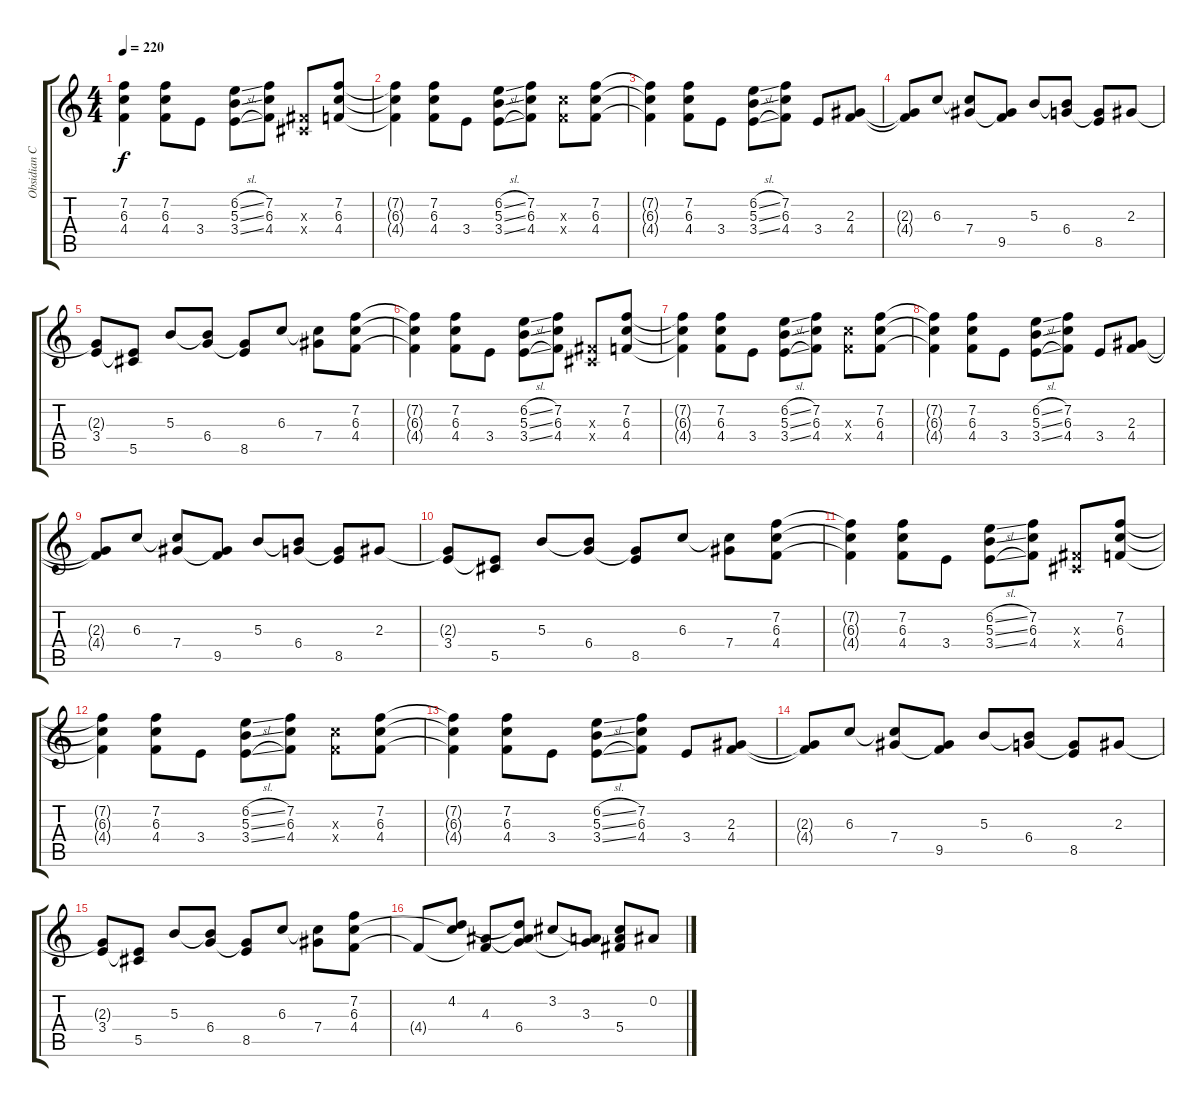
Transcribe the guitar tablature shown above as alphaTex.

\track ("Obsidian C." "Obsidian C") {instrument distortionguitar}
\staff {score tabs}
\tuning (Eb4 Bb3 Gb3 Db3 Ab2 Eb2) {hide}
\ts (4 4)
\tempo 220
\clef g2
\ks c
(7.2{t} 6.3{t} 4.4{t}).4{dy f} (7.2 6.3 4.4).8 3.4.8 (6.2{sl} 5.3{sl} 3.4{sl}).8 (7.2 6.3 4.4).8 (0.3{x} 0.4{x}).8 (7.2 6.3 4.4).8 |
(7.2{t} 6.3{t} 4.4{t}).4 (7.2 6.3 4.4).8 3.4.8 (6.2{sl} 5.3{sl} 3.4{sl}).8 (7.2 6.3 4.4).8 (6.3{x} 4.4{x}).8 (7.2 6.3 4.4).8 |
(7.2{t} 6.3{t} 4.4{t}).4 (7.2 6.3 4.4).8 3.4.8 (6.2{sl} 5.3{sl} 3.4{sl}).8 (7.2 6.3 4.4).8 3.4.8 (2.3 4.4).8 |
(2.3{t} 4.4{t}).8 6.3.8 (6.3{t} 7.4).8 (7.4{t} 9.5).8 5.3.8 (5.3{t} 6.4).8 (6.4{t} 8.5).8 2.3.8 |
(2.3{t} 3.4).8 (3.4{t} 5.5).8 5.3.8 (5.3{t} 6.4).8 (6.4{t} 8.5).8 6.3.8 (6.3{t} 7.4).8 (7.2 6.3 4.4).8 |
(7.2{t} 6.3{t} 4.4{t}).4 (7.2 6.3 4.4).8 3.4.8 (6.2{sl} 5.3{sl} 3.4{sl}).8 (7.2 6.3 4.4).8 (0.3{x} 0.4{x}).8 (7.2 6.3 4.4).8 |
(7.2{t} 6.3{t} 4.4{t}).4 (7.2 6.3 4.4).8 3.4.8 (6.2{sl} 5.3{sl} 3.4{sl}).8 (7.2 6.3 4.4).8 (6.3{x} 4.4{x}).8 (7.2 6.3 4.4).8 |
(7.2{t} 6.3{t} 4.4{t}).4 (7.2 6.3 4.4).8 3.4.8 (6.2{sl} 5.3{sl} 3.4{sl}).8 (7.2 6.3 4.4).8 3.4.8 (2.3 4.4).8 |
(2.3{t} 4.4{t}).8 6.3.8 (6.3{t} 7.4).8 (7.4{t} 9.5).8 5.3.8 (5.3{t} 6.4).8 (6.4{t} 8.5).8 2.3.8 |
(2.3{t} 3.4).8 (3.4{t} 5.5).8 5.3.8 (5.3{t} 6.4).8 (6.4{t} 8.5).8 6.3.8 (6.3{t} 7.4).8 (7.2 6.3 4.4).8 |
(7.2{t} 6.3{t} 4.4{t}).4 (7.2 6.3 4.4).8 3.4.8 (6.2{sl} 5.3{sl} 3.4{sl}).8 (7.2 6.3 4.4).8 (0.3{x} 0.4{x}).8 (7.2 6.3 4.4).8 |
(7.2{t} 6.3{t} 4.4{t}).4 (7.2 6.3 4.4).8 3.4.8 (6.2{sl} 5.3{sl} 3.4{sl}).8 (7.2 6.3 4.4).8 (6.3{x} 4.4{x}).8 (7.2 6.3 4.4).8 |
(7.2{t} 6.3{t} 4.4{t}).4 (7.2 6.3 4.4).8 3.4.8 (6.2{sl} 5.3{sl} 3.4{sl}).8 (7.2 6.3 4.4).8 3.4.8 (2.3 4.4).8 |
(2.3{t} 4.4{t}).8 6.3.8 (6.3{t} 7.4).8 (7.4{t} 9.5).8 5.3.8 (5.3{t} 6.4).8 (6.4{t} 8.5).8 2.3.8 |
(2.3{t} 3.4).8 (3.4{t} 5.5).8 5.3.8 (5.3{t} 6.4).8 (6.4{t} 8.5).8 6.3.8 (6.3{t} 7.4).8 (7.2 6.3 4.4).8 |
4.4{t}.8 (4.2 6.3{t}).8 (4.3 4.4{t}).8 (4.2{t} 4.3{t} 6.4).8 3.2.8 (3.3 6.4{t}).8 (3.2{t} 3.3{t} 5.4).8 0.2.8
